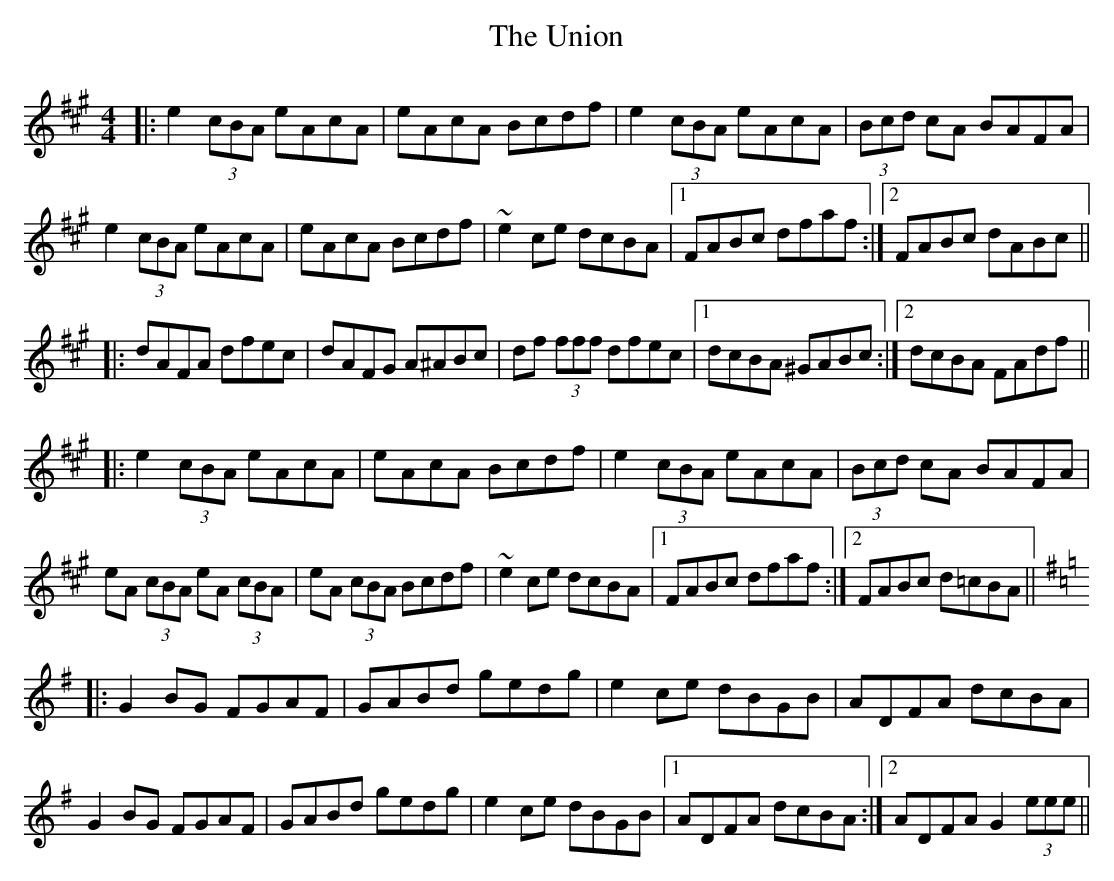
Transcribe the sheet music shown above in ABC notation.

X:1
T: The Union
M: 4/4
L: 1/8
K: Amaj
|:e2(3cBA eAcA|eAcA Bcdf|e2(3cBA eAcA|(3Bcd cA BAFA|
e2(3cBA eAcA|eAcA Bcdf|~e2ce dcBA|1 FABc dfaf:|2 FABc dABc||
|:dAFA dfec|dAFG A^ABc|df (3fff dfec|1 dcBA ^GABc:|2 dcBA FAdf||
|:e2(3cBA eAcA|eAcA Bcdf|e2(3cBA eAcA|(3Bcd cA BAFA|
eA (3cBA eA (3cBA|eA (3cBA Bcdf|~e2ce dcBA|1 FABc dfaf:|2 FABc d=cBA||
K: G
|: G2BG FGAF|GABd gedg|e2ce dBGB|ADFA dcBA|
G2BG FGAF|GABd gedg|e2ce dBGB|1 ADFA dcBA:|2 ADFA G2(3eee||
